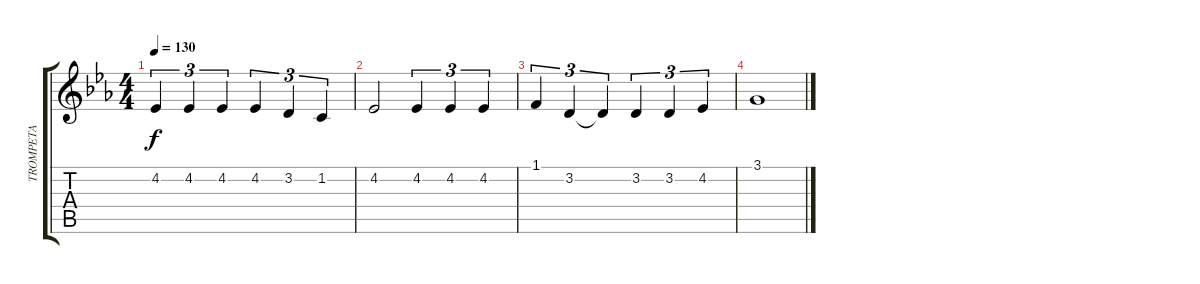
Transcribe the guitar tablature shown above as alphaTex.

\track ("TROMPETA" "TROMPETA") {instrument trumpet}
\staff {score tabs}
\tuning (E4 B3 G3 D3 A2 E2) {hide}
\ts (4 4)
\tempo 130
\clef g2
\ks cminor
4.2.4{tu (3 2) dy f} 4.2.4{tu (3 2)} 4.2.4{tu (3 2)} 4.2.4{tu (3 2)} 3.2.4{tu (3 2)} 1.2.4{tu (3 2)} |
4.2.2 4.2.4{tu (3 2)} 4.2.4{tu (3 2)} 4.2.4{tu (3 2)} |
1.1.4{tu (3 2)} 3.2.4{tu (3 2)} 3.2{t}.4{tu (3 2)} 3.2.4{tu (3 2)} 3.2.4{tu (3 2)} 4.2.4{tu (3 2)} |
3.1.1
